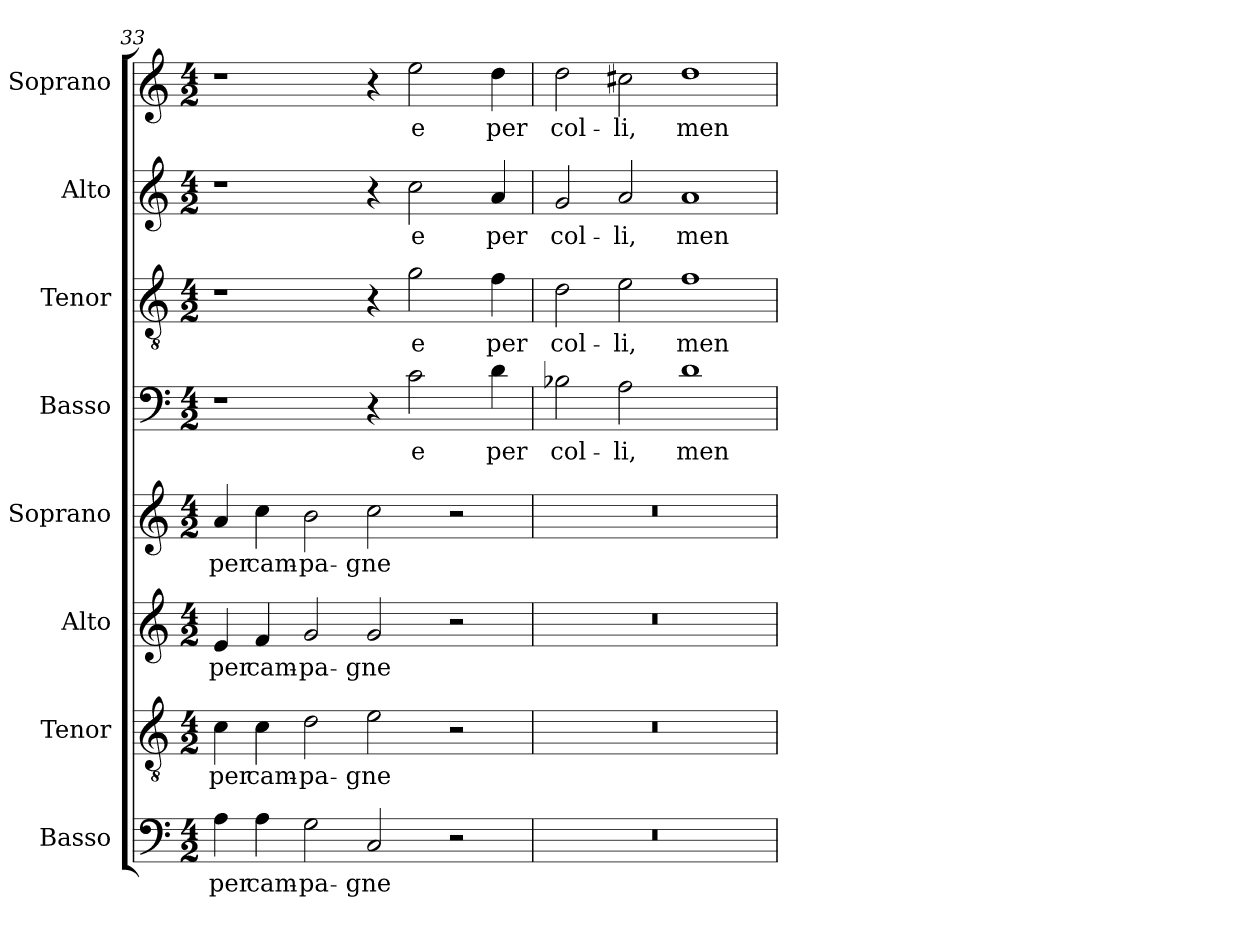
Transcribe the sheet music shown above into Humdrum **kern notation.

**kern	**text	**kern	**text	**kern	**text	**kern	**text	**kern	**text	**kern	**text	**kern	**text	**kern	**text
*part8	*part8	*part7	*part7	*part6	*part6	*part5	*part5	*part4	*part4	*part3	*part3	*part2	*part2	*part1	*part1
*staff8	*staff8	*staff7	*staff7	*staff6	*staff6	*staff5	*staff5	*staff4	*staff4	*staff3	*staff3	*staff2	*staff2	*staff1	*staff1
*I"Basso	*	*I"Tenor	*	*I"Alto	*	*I"Soprano	*	*I"Basso	*	*I"Tenor	*	*I"Alto	*	*I"Soprano	*
*	*	*I'T.	*	*I'A.	*	*I'Sop.	*	*	*	*I'T.	*	*I'A.	*	*I'Sop.	*
*clefF4	*	*clefGv2	*	*clefG2	*	*clefG2	*	*clefF4	*	*clefGv2	*	*clefG2	*	*clefG2	*
*	*	*ITrd7c12	*	*	*	*	*	*	*	*ITrd7c12	*	*	*	*	*
*k[]	*	*k[]	*	*k[]	*	*k[]	*	*k[]	*	*k[]	*	*k[]	*	*k[]	*
*C:	*	*C:	*	*C:	*	*C:	*	*C:	*	*C:	*	*C:	*	*C:	*
*M4/2	*	*M4/2	*	*M4/2	*	*M4/2	*	*M4/2	*	*M4/2	*	*M4/2	*	*M4/2	*
=33	=33	=33	=33	=33	=33	=33	=33	=33	=33	=33	=33	=33	=33	=33	=33
!	!LO:LY:b:color=#000000	!	!	!	!	!	!	!	!	!	!	!	!	!	!
!	!	!	!LO:LY:b:color=#000000	!	!	!	!	!	!	!	!	!	!	!	!
!	!	!	!	!	!LO:LY:b:color=#000000	!	!	!	!	!	!	!	!	!	!
!	!	!	!	!	!	!	!LO:LY:b:color=#000000	!	!	!	!	!	!	!	!
4Ai\	per	4Ci\	per	4ei/	per	4ai/	per	1r	.	1r	.	1r	.	1r	.
!	!LO:LY:b:color=#000000	!	!	!	!	!	!	!	!	!	!	!	!	!	!
!	!	!	!LO:LY:b:color=#000000	!	!	!	!	!	!	!	!	!	!	!	!
!	!	!	!	!	!LO:LY:b:color=#000000	!	!	!	!	!	!	!	!	!	!
!	!	!	!	!	!	!	!LO:LY:b:color=#000000	!	!	!	!	!	!	!	!
4Ai\	cam-	4Ci\	cam-	4fi/	cam-	4cci\	cam-	.	.	.	.	.	.	.	.
!	!LO:LY:b:color=#000000	!	!	!	!	!	!	!	!	!	!	!	!	!	!
!	!	!	!LO:LY:b:color=#000000	!	!	!	!	!	!	!	!	!	!	!	!
!	!	!	!	!	!LO:LY:b:color=#000000	!	!	!	!	!	!	!	!	!	!
!	!	!	!	!	!	!	!LO:LY:b:color=#000000	!	!	!	!	!	!	!	!
2Gi\	-pa-	2Di\	-pa-	2gi/	-pa-	2bi\	-pa-	.	.	.	.	.	.	.	.
!	!LO:LY:b:color=#000000	!	!	!	!	!	!	!	!	!	!	!	!	!	!
!	!	!	!LO:LY:b:color=#000000	!	!	!	!	!	!	!	!	!	!	!	!
!	!	!	!	!	!LO:LY:b:color=#000000	!	!	!	!	!	!	!	!	!	!
!	!	!	!	!	!	!	!LO:LY:b:color=#000000	!	!	!	!	!	!	!	!
2Ci/	-gne	2Ei\	-gne	2gi/	-gne	2cci\	-gne	4r	.	4r	.	4r	.	4r	.
!	!	!	!	!	!	!	!	!	!LO:LY:b:color=#000000	!	!	!	!	!	!
!	!	!	!	!	!	!	!	!	!	!	!LO:LY:b:color=#000000	!	!	!	!
!	!	!	!	!	!	!	!	!	!	!	!	!	!LO:LY:b:color=#000000	!	!
!	!	!	!	!	!	!	!	!	!	!	!	!	!	!	!LO:LY:b:color=#000000
.	.	.	.	.	.	.	.	2ci\	e	2Gi\	e	2cci\	e	2eei\	e
2r	.	2r	.	2r	.	2r	.	.	.	.	.	.	.	.	.
!	!	!	!	!	!	!	!	!	!LO:LY:b:color=#000000	!	!	!	!	!	!
!	!	!	!	!	!	!	!	!	!	!	!LO:LY:b:color=#000000	!	!	!	!
!	!	!	!	!	!	!	!	!	!	!	!	!	!LO:LY:b:color=#000000	!	!
!	!	!	!	!	!	!	!	!	!	!	!	!	!	!	!LO:LY:b:color=#000000
.	.	.	.	.	.	.	.	4di\	per	4Fi\	per	4ai/	per	4ddi\	per
=34	=34	=34	=34	=34	=34	=34	=34	=34	=34	=34	=34	=34	=34	=34	=34
!LO:N:vis=1	!	!LO:N:vis=1	!	!LO:N:vis=1	!	!LO:N:vis=1	!	!	!	!	!	!	!	!	!
!	!	!	!	!	!	!	!	!	!LO:LY:b:color=#000000	!	!	!	!	!	!
!	!	!	!	!	!	!	!	!	!	!	!LO:LY:b:color=#000000	!	!	!	!
!	!	!	!	!	!	!	!	!	!	!	!	!	!LO:LY:b:color=#000000	!	!
!	!	!	!	!	!	!	!	!	!	!	!	!	!	!	!LO:LY:b:color=#000000
0r	.	0r	.	0r	.	0r	.	2B-Xi\	col-	2Di\	col-	2gi/	col-	2ddi\	col-
!	!	!	!	!	!	!	!	!	!LO:LY:b:color=#000000	!	!	!	!	!	!
!	!	!	!	!	!	!	!	!	!	!	!LO:LY:b:color=#000000	!	!	!	!
!	!	!	!	!	!	!	!	!	!	!	!	!	!LO:LY:b:color=#000000	!	!
!	!	!	!	!	!	!	!	!	!	!	!	!	!	!	!LO:LY:b:color=#000000
.	.	.	.	.	.	.	.	2Ai\	-li,	2Ei\	-li,	2ai/	-li,	2cc#Xi\	-li,
!	!	!	!	!	!	!	!	!	!LO:LY:b:color=#000000	!	!	!	!	!	!
!	!	!	!	!	!	!	!	!	!	!	!LO:LY:b:color=#000000	!	!	!	!
!	!	!	!	!	!	!	!	!	!	!	!	!	!LO:LY:b:color=#000000	!	!
!	!	!	!	!	!	!	!	!	!	!	!	!	!	!	!LO:LY:b:color=#000000
.	.	.	.	.	.	.	.	1di	men	1Fi	men	1ai	men	1ddi	men
=	=	=	=	=	=	=	=	=	=	=	=	=	=	=	=
*-	*-	*-	*-	*-	*-	*-	*-	*-	*-	*-	*-	*-	*-	*-	*-
